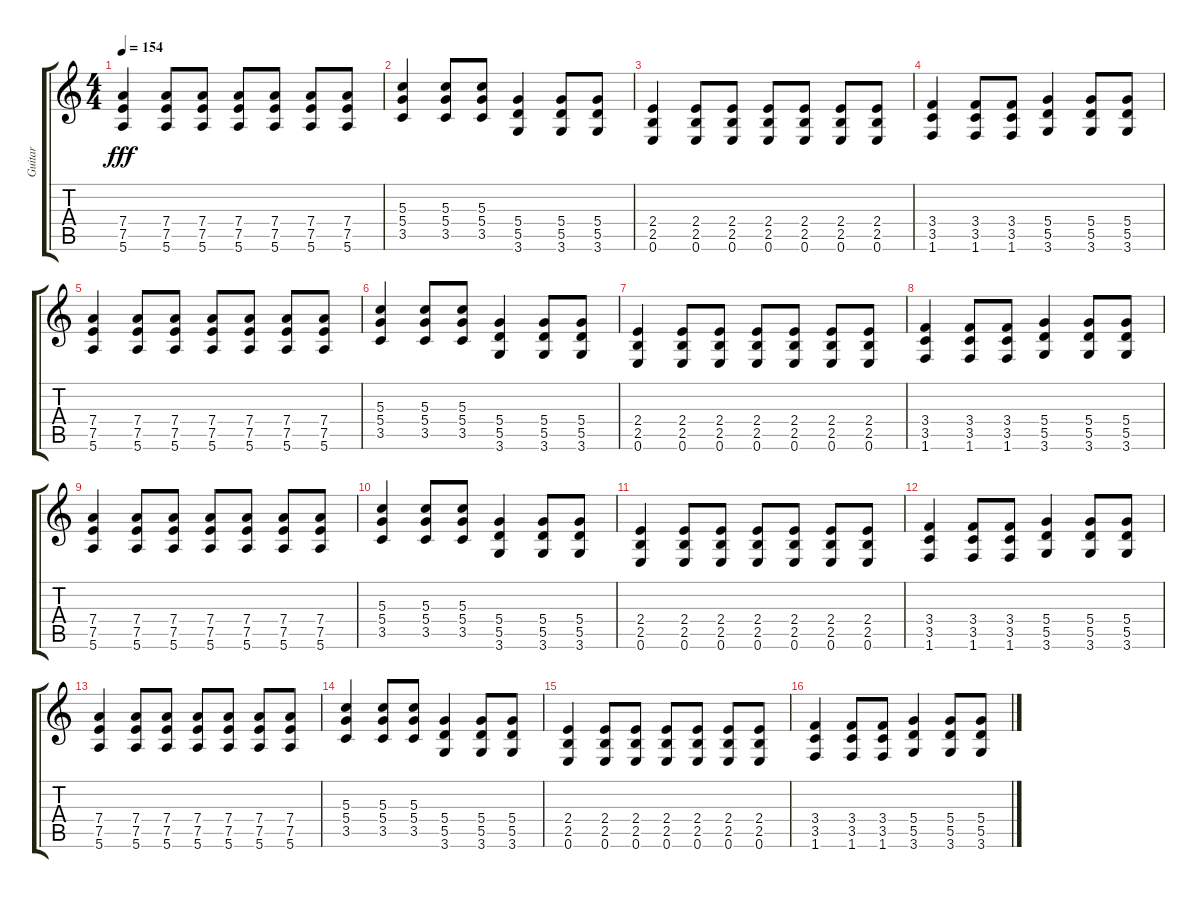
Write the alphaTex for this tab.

\track ("Guitar" "Guitar") {instrument distortionguitar}
\staff {score tabs}
\tuning (E4 B3 G3 D3 A2 E2) {hide}
\ts (4 4)
\tempo 154
\clef g2
\ks c
(7.4 7.5 5.6).4{dy fff} (7.4 7.5 5.6).8 (7.4 7.5 5.6).8 (7.4 7.5 5.6).8 (7.4 7.5 5.6).8 (7.4 7.5 5.6).8 (7.4 7.5 5.6).8 |
(5.3 5.4 3.5).4 (5.3 5.4 3.5).8 (5.3 5.4 3.5).8 (5.4 5.5 3.6).4 (5.4 5.5 3.6).8 (5.4 5.5 3.6).8 |
(2.4 2.5 0.6).4 (2.4 2.5 0.6).8 (2.4 2.5 0.6).8 (2.4 2.5 0.6).8 (2.4 2.5 0.6).8 (2.4 2.5 0.6).8 (2.4 2.5 0.6).8 |
(3.4 3.5 1.6).4 (3.4 3.5 1.6).8 (3.4 3.5 1.6).8 (5.4 5.5 3.6).4 (5.4 5.5 3.6).8 (5.4 5.5 3.6).8 |
(7.4 7.5 5.6).4 (7.4 7.5 5.6).8 (7.4 7.5 5.6).8 (7.4 7.5 5.6).8 (7.4 7.5 5.6).8 (7.4 7.5 5.6).8 (7.4 7.5 5.6).8 |
(5.3 5.4 3.5).4 (5.3 5.4 3.5).8 (5.3 5.4 3.5).8 (5.4 5.5 3.6).4 (5.4 5.5 3.6).8 (5.4 5.5 3.6).8 |
(2.4 2.5 0.6).4 (2.4 2.5 0.6).8 (2.4 2.5 0.6).8 (2.4 2.5 0.6).8 (2.4 2.5 0.6).8 (2.4 2.5 0.6).8 (2.4 2.5 0.6).8 |
(3.4 3.5 1.6).4 (3.4 3.5 1.6).8 (3.4 3.5 1.6).8 (5.4 5.5 3.6).4 (5.4 5.5 3.6).8 (5.4 5.5 3.6).8 |
(7.4 7.5 5.6).4 (7.4 7.5 5.6).8 (7.4 7.5 5.6).8 (7.4 7.5 5.6).8 (7.4 7.5 5.6).8 (7.4 7.5 5.6).8 (7.4 7.5 5.6).8 |
(5.3 5.4 3.5).4 (5.3 5.4 3.5).8 (5.3 5.4 3.5).8 (5.4 5.5 3.6).4 (5.4 5.5 3.6).8 (5.4 5.5 3.6).8 |
(2.4 2.5 0.6).4 (2.4 2.5 0.6).8 (2.4 2.5 0.6).8 (2.4 2.5 0.6).8 (2.4 2.5 0.6).8 (2.4 2.5 0.6).8 (2.4 2.5 0.6).8 |
(3.4 3.5 1.6).4 (3.4 3.5 1.6).8 (3.4 3.5 1.6).8 (5.4 5.5 3.6).4 (5.4 5.5 3.6).8 (5.4 5.5 3.6).8 |
(7.4 7.5 5.6).4 (7.4 7.5 5.6).8 (7.4 7.5 5.6).8 (7.4 7.5 5.6).8 (7.4 7.5 5.6).8 (7.4 7.5 5.6).8 (7.4 7.5 5.6).8 |
(5.3 5.4 3.5).4 (5.3 5.4 3.5).8 (5.3 5.4 3.5).8 (5.4 5.5 3.6).4 (5.4 5.5 3.6).8 (5.4 5.5 3.6).8 |
(2.4 2.5 0.6).4 (2.4 2.5 0.6).8 (2.4 2.5 0.6).8 (2.4 2.5 0.6).8 (2.4 2.5 0.6).8 (2.4 2.5 0.6).8 (2.4 2.5 0.6).8 |
(3.4 3.5 1.6).4 (3.4 3.5 1.6).8 (3.4 3.5 1.6).8 (5.4 5.5 3.6).4 (5.4 5.5 3.6).8 (5.4 5.5 3.6).8
